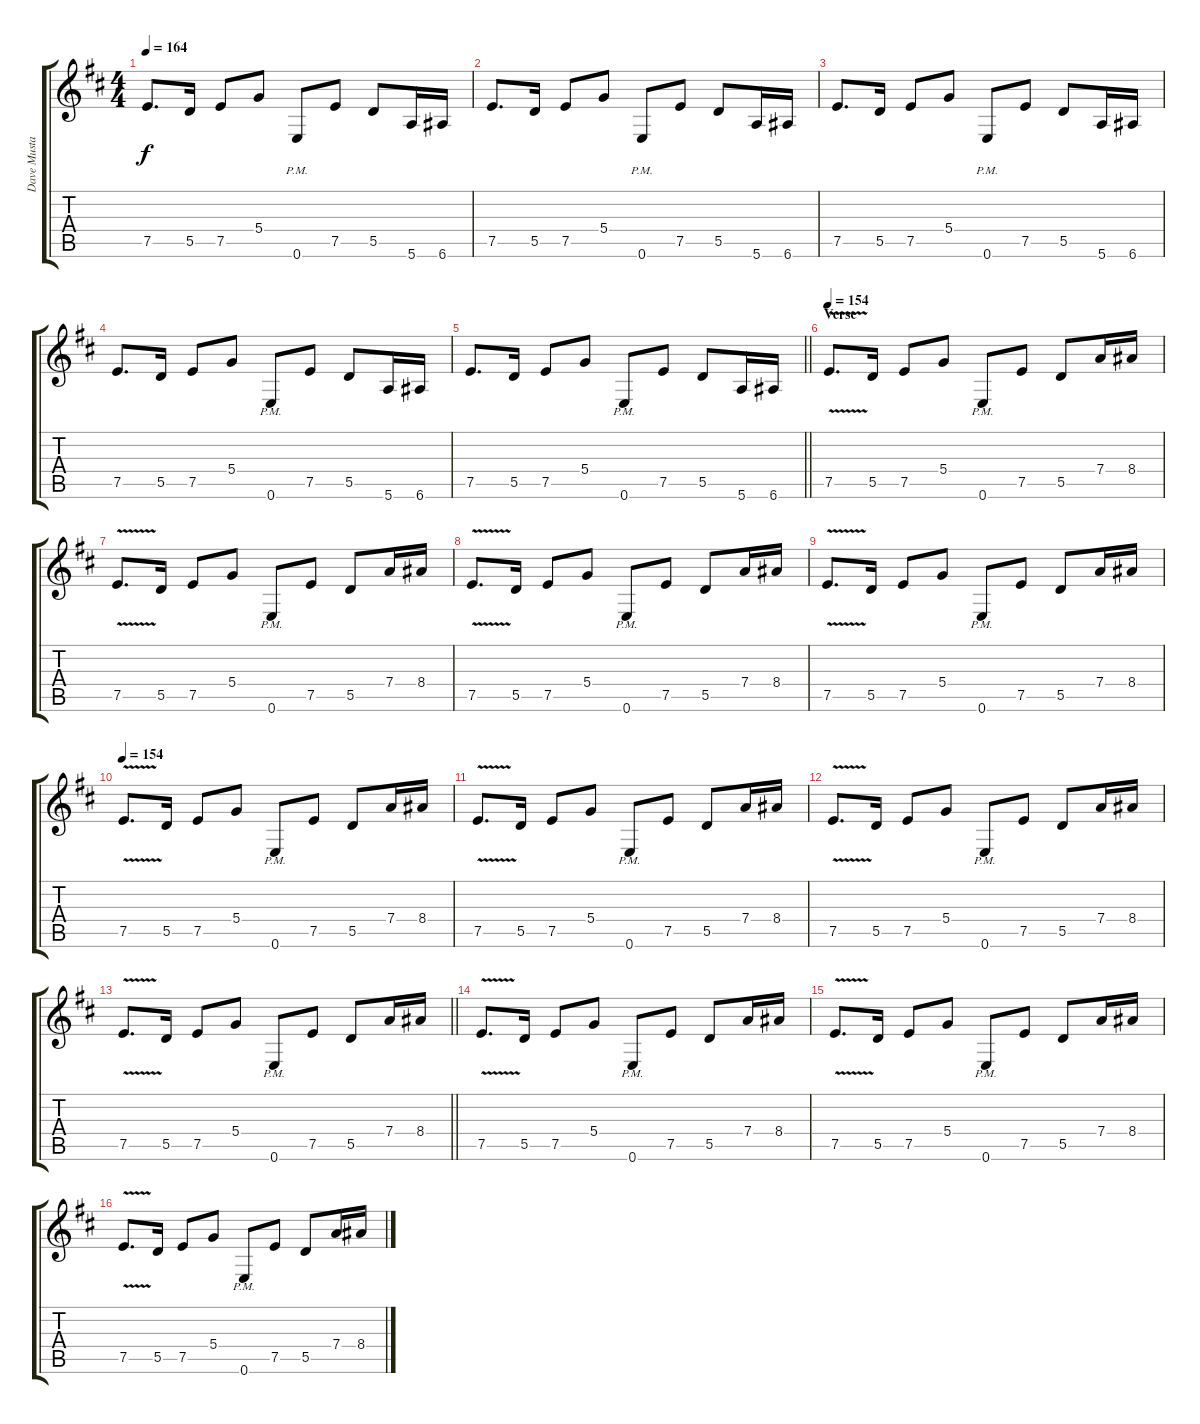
\track ("Dave Mustaine" "Dave Musta") {instrument distortionguitar}
\staff {score tabs}
\tuning (E4 B3 G3 D3 A2 E2) {hide}
\ts (4 4)
\tempo 164
\clef g2
\ks d
7.5.8{d dy f} 5.5.16 7.5.8 5.4.8 0.6{pm}.8 7.5.8 5.5.8 5.6.16 6.6.16 |
7.5.8{d} 5.5.16 7.5.8 5.4.8 0.6{pm}.8 7.5.8 5.5.8 5.6.16 6.6.16 |
7.5.8{d} 5.5.16 7.5.8 5.4.8 0.6{pm}.8 7.5.8 5.5.8 5.6.16 6.6.16 |
7.5.8{d} 5.5.16 7.5.8 5.4.8 0.6{pm}.8 7.5.8 5.5.8 5.6.16 6.6.16 |
\barLineRight lightlight
7.5.8{d} 5.5.16 7.5.8 5.4.8 0.6{pm}.8 7.5.8 5.5.8 5.6.16 6.6.16 |
\section ("" "Verse")
\tempo 154
7.5{v}.8{d} 5.5.16 7.5.8 5.4.8 0.6{pm}.8 7.5.8 5.5.8 7.4.16 8.4.16 |
7.5{v}.8{d} 5.5.16 7.5.8 5.4.8 0.6{pm}.8 7.5.8 5.5.8 7.4.16 8.4.16 |
7.5{v}.8{d} 5.5.16 7.5.8 5.4.8 0.6{pm}.8 7.5.8 5.5.8 7.4.16 8.4.16 |
7.5{v}.8{d} 5.5.16 7.5.8 5.4.8 0.6{pm}.8 7.5.8 5.5.8 7.4.16 8.4.16 |
\tempo 154
7.5{v}.8{d} 5.5.16 7.5.8 5.4.8 0.6{pm}.8 7.5.8 5.5.8 7.4.16 8.4.16 |
7.5{v}.8{d} 5.5.16 7.5.8 5.4.8 0.6{pm}.8 7.5.8 5.5.8 7.4.16 8.4.16 |
7.5{v}.8{d} 5.5.16 7.5.8 5.4.8 0.6{pm}.8 7.5.8 5.5.8 7.4.16 8.4.16 |
\barLineRight lightlight
7.5{v}.8{d} 5.5.16 7.5.8 5.4.8 0.6{pm}.8 7.5.8 5.5.8 7.4.16 8.4.16 |
7.5{v}.8{d} 5.5.16 7.5.8 5.4.8 0.6{pm}.8 7.5.8 5.5.8 7.4.16 8.4.16 |
7.5{v}.8{d} 5.5.16 7.5.8 5.4.8 0.6{pm}.8 7.5.8 5.5.8 7.4.16 8.4.16 |
7.5{v}.8{d} 5.5.16 7.5.8 5.4.8 0.6{pm}.8 7.5.8 5.5.8 7.4.16 8.4.16
